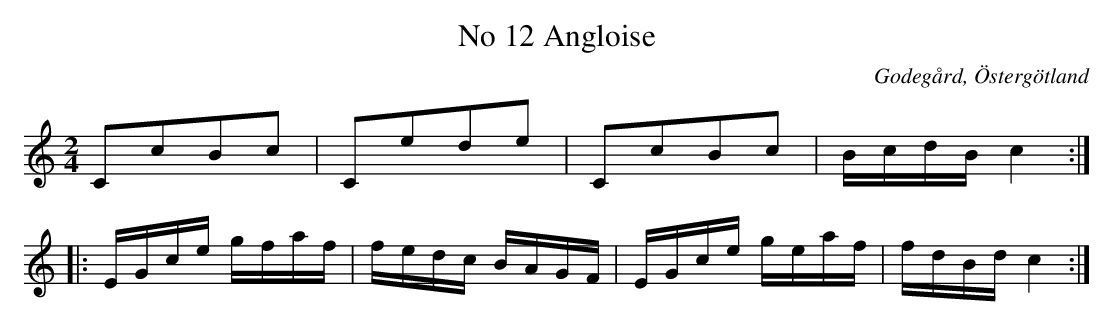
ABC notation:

X:1
T:No 12 Angloise
O:Godegård, Östergötland
M:2/4
L:1/16
K:C
C2c2B2c2 | C2e2d2e2 | C2c2B2c2 | BcdB c4 ::
EGce gfaf | fedc BAGF | EGce geaf | fdBd c4 :|]
